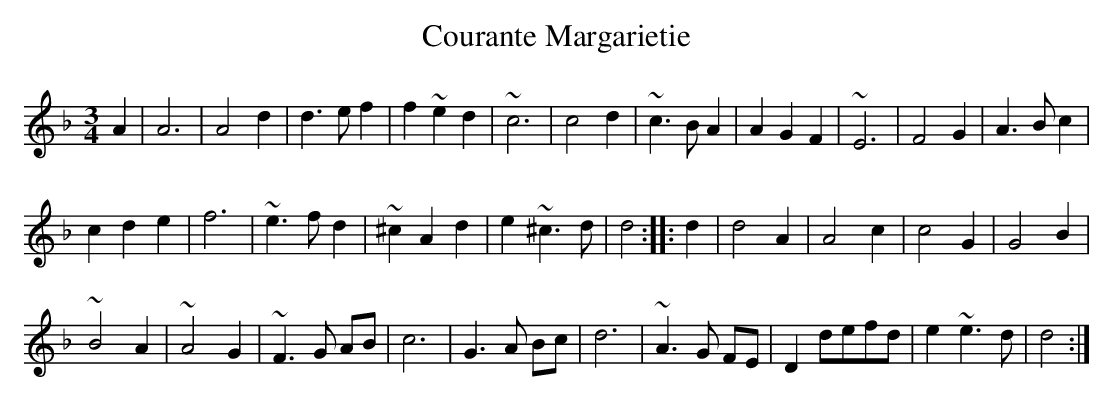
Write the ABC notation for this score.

X:1
T:Courante Margarietie
M:3/4
K:Dmin
A2|A6|A4d2|d3ef2|f2~e2d2|~c6|c4d2|~c3BA2|A2G2F2|~E6|F4G2|A3Bc2|
c2d2e2|f6|~e3fd2|~^c2A2d2|e2~^c3d|d4:||:d2|d4A2|A4c2|c4G2|G4B2|
~B4A2|~A4G2|~F3G AB|c6|G3A Bc|d6|~A3G FE|D2defd|e2~e3d|d4:|
